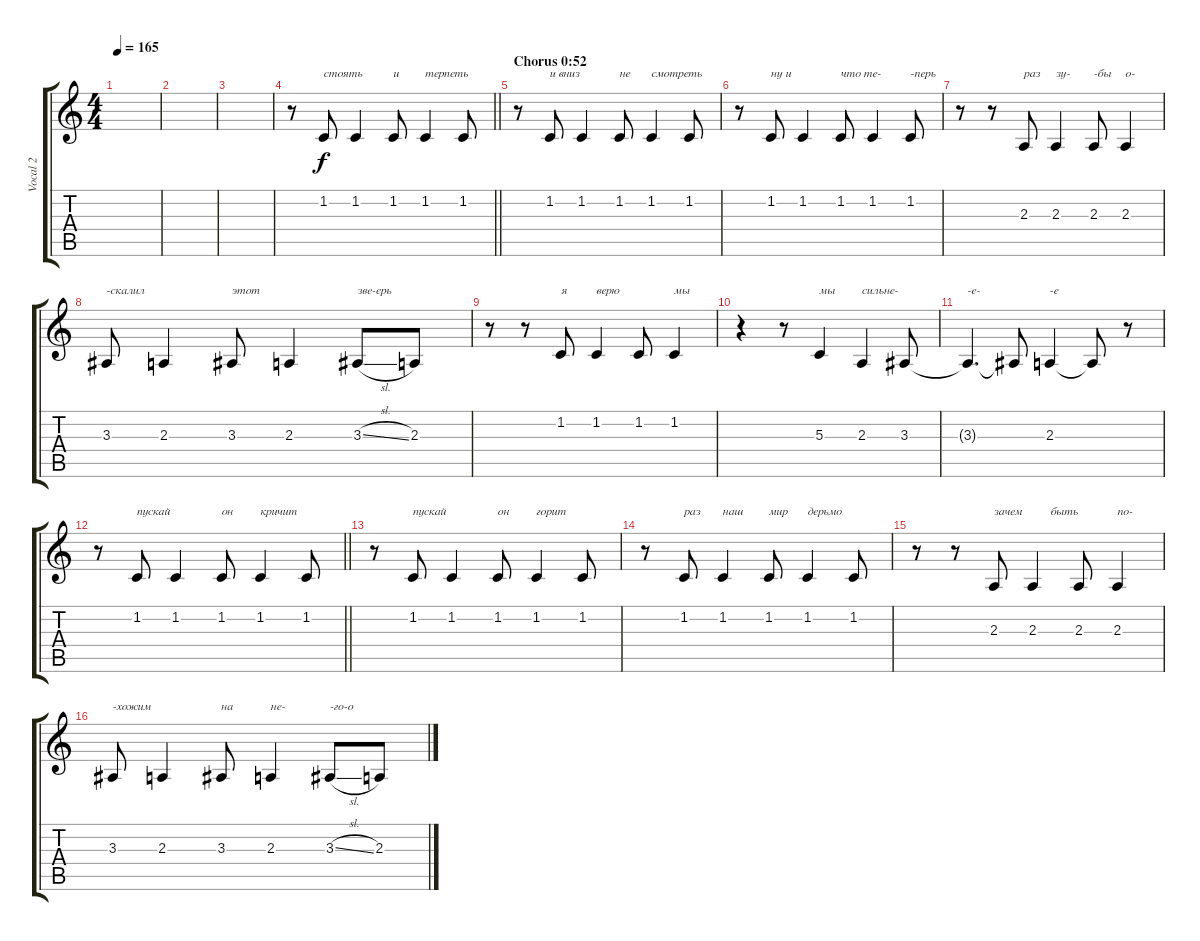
\track ("Vocal 2" "Vocal 2") {instrument altosax}
\staff {score tabs}
\tuning (E4 B3 G3 D3 A2 E2) {hide}
\ts (4 4)
\tempo 165
\clef g2
\ks c
|
|
|
\barLineRight lightlight
r.8 1.2.8{txt "стоять"} 1.2.4 1.2.8{txt "и"} 1.2.4{txt "терпеть"} 1.2.8 |
\section ("" "Chorus 0:52")
r.8 1.2.8{txt "и вниз"} 1.2.4 1.2.8{txt "не"} 1.2.4{txt "смотреть"} 1.2.8 |
r.8 1.2.8{txt "ну и"} 1.2.4 1.2.8{txt "что те-"} 1.2.4 1.2.8{txt "-перь"} |
r.8 r.8 2.3.8{txt "раз"} 2.3.4{txt "зу-"} 2.3.8{txt "-бы"} 2.3.4{txt "о-"} |
3.3.8{txt "-скалил"} 2.3.4 3.3.8{txt "этот"} 2.3.4 3.3{sl}.8{txt "зве-ерь"} 2.3.8 |
r.8 r.8 1.2.8{txt "я"} 1.2.4{txt "верю"} 1.2.8 1.2.4{txt "мы"} |
r.4 r.8 5.3.4{txt "мы"} 2.3.4{txt "сильне-"} 3.3.8 |
3.3{t}.4{d txt "-е-"} 3.3{t}.8 2.3.4{txt "-е"} 2.3{t}.8 r.8 |
\barLineRight lightlight
r.8 1.2.8{txt "пускай"} 1.2.4 1.2.8{txt "он"} 1.2.4{txt "кричит"} 1.2.8 |
r.8 1.2.8{txt "пускай"} 1.2.4 1.2.8{txt "он"} 1.2.4{txt "горит"} 1.2.8 |
r.8 1.2.8{txt "раз"} 1.2.4{txt "наш"} 1.2.8{txt "мир"} 1.2.4{txt "дерьмо"} 1.2.8 |
r.8 r.8 2.3.8{txt "зачем"} 2.3.4{txt "      быть"} 2.3.8 2.3.4{txt "по-"} |
3.3.8{txt "-хожим"} 2.3.4 3.3.8{txt "на"} 2.3.4{txt "не-"} 3.3{sl}.8{txt "-го-о"} 2.3.8
